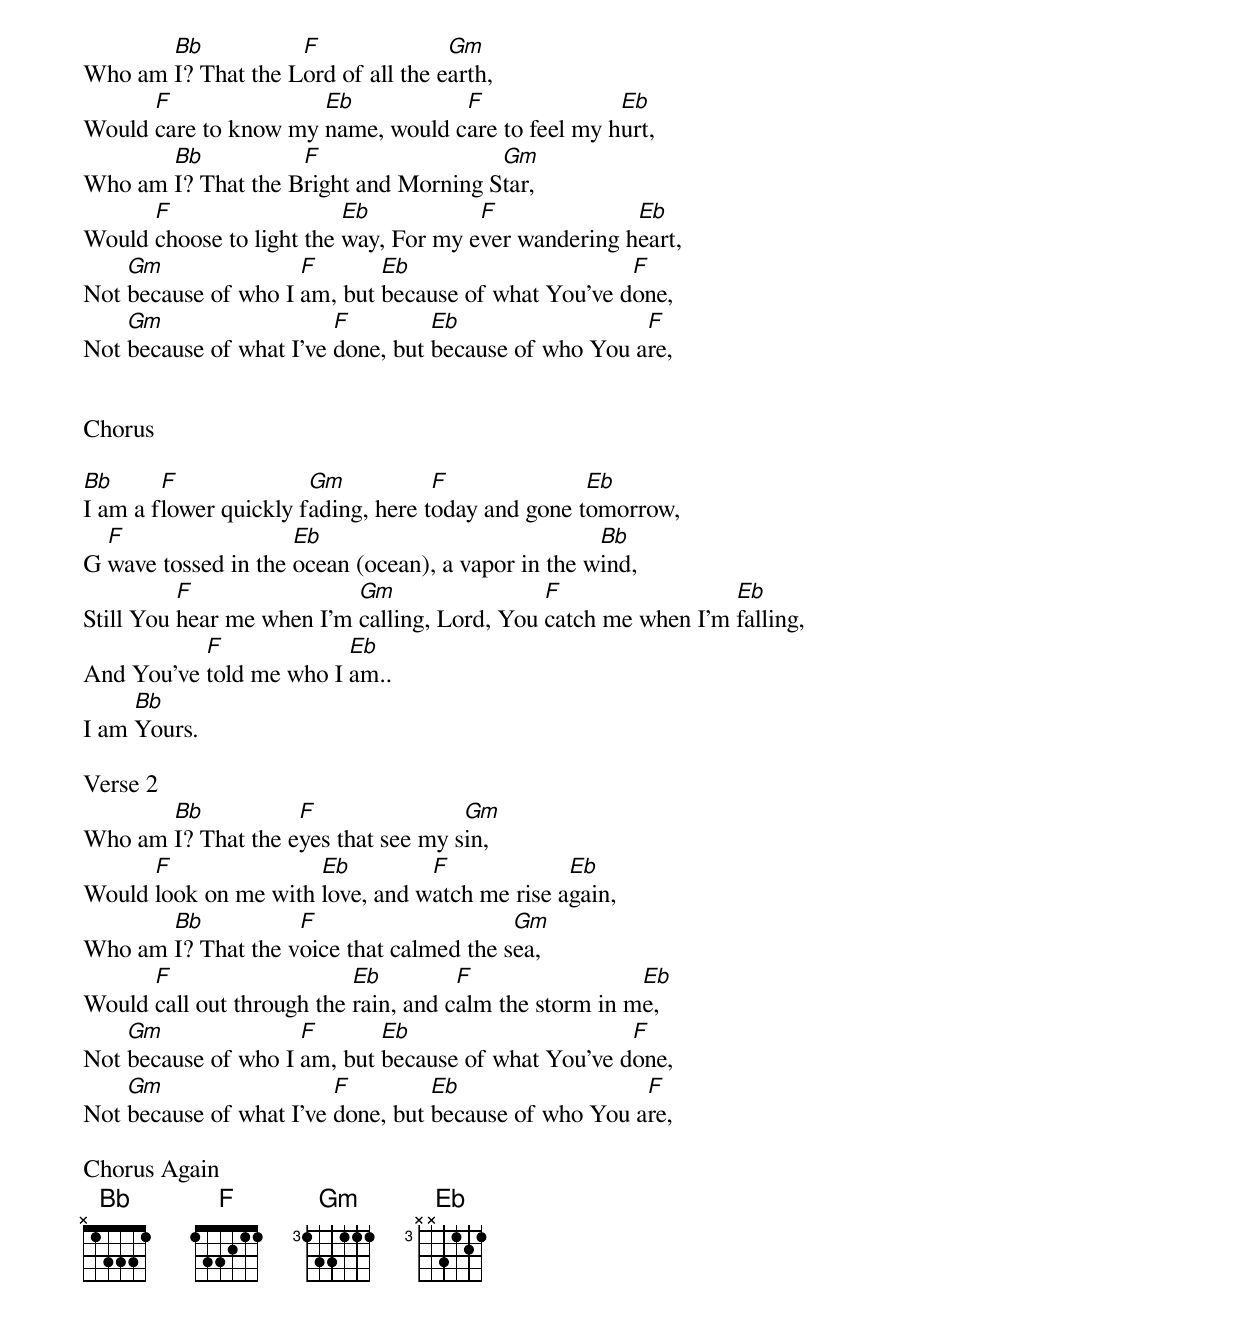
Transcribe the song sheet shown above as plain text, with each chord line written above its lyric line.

       Bb           F               Gm
Who am I? That the Lord of all the earth,
      F               Eb           F               Eb
Would care to know my name, would care to feel my hurt,
       Bb           F                  Gm
Who am I? That the Bright and Morning Star,
      F                   Eb           F              Eb
Would choose to light the way, For my ever wandering heart,
    Gm               F       Eb                      F
Not because of who I am, but because of what You've done,
    Gm                   F         Eb                  F
Not because of what I've done, but because of who You are,


Chorus

Bb      F              Gm           F              Eb
I am a flower quickly fading, here today and gone tomorrow,
  F                  Eb                             Bb
G wave tossed in the ocean (ocean), a vapor in the wind,
          F                Gm                 F                 Eb
Still You hear me when I'm calling, Lord, You catch me when I'm falling,
           F             Eb
And You've told me who I am..
     Bb
I am Yours.

Verse 2
       Bb           F                Gm
Who am I? That the eyes that see my sin,
      F               Eb         F             Eb
Would look on me with love, and watch me rise again,
       Bb           F                     Gm
Who am I? That the voice that calmed the sea,
      F                    Eb         F                 Eb
Would call out through the rain, and calm the storm in me,
    Gm               F       Eb                      F
Not because of who I am, but because of what You've done,
    Gm                   F         Eb                  F
Not because of what I've done, but because of who You are,

Chorus Again
